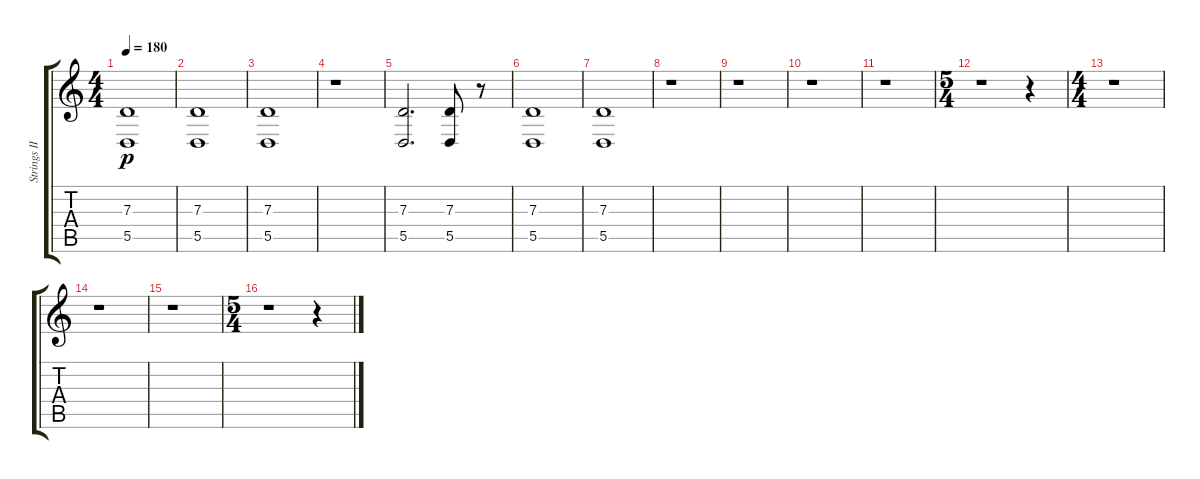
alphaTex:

\track ("Strings III" "Strings II") {instrument stringensemble1}
\staff {score tabs}
\tuning (E4 B3 G3 D3 A2 E2) {hide}
\ts (4 4)
\tempo 180
\clef g2
\ks c
(7.3 5.5).1{dy p} |
(7.3 5.5).1 |
(7.3 5.5).1 |
r.1 |
(7.3 5.5).2{d} (7.3 5.5).8 r.8 |
(7.3 5.5).1 |
(7.3 5.5).1 |
r.1 |
r.1 |
r.1 |
r.1 |
\ts (5 4)
r.1 r.4 |
\ts (4 4)
r.1 |
r.1 |
r.1 |
\ts (5 4)
r.1 r.4
